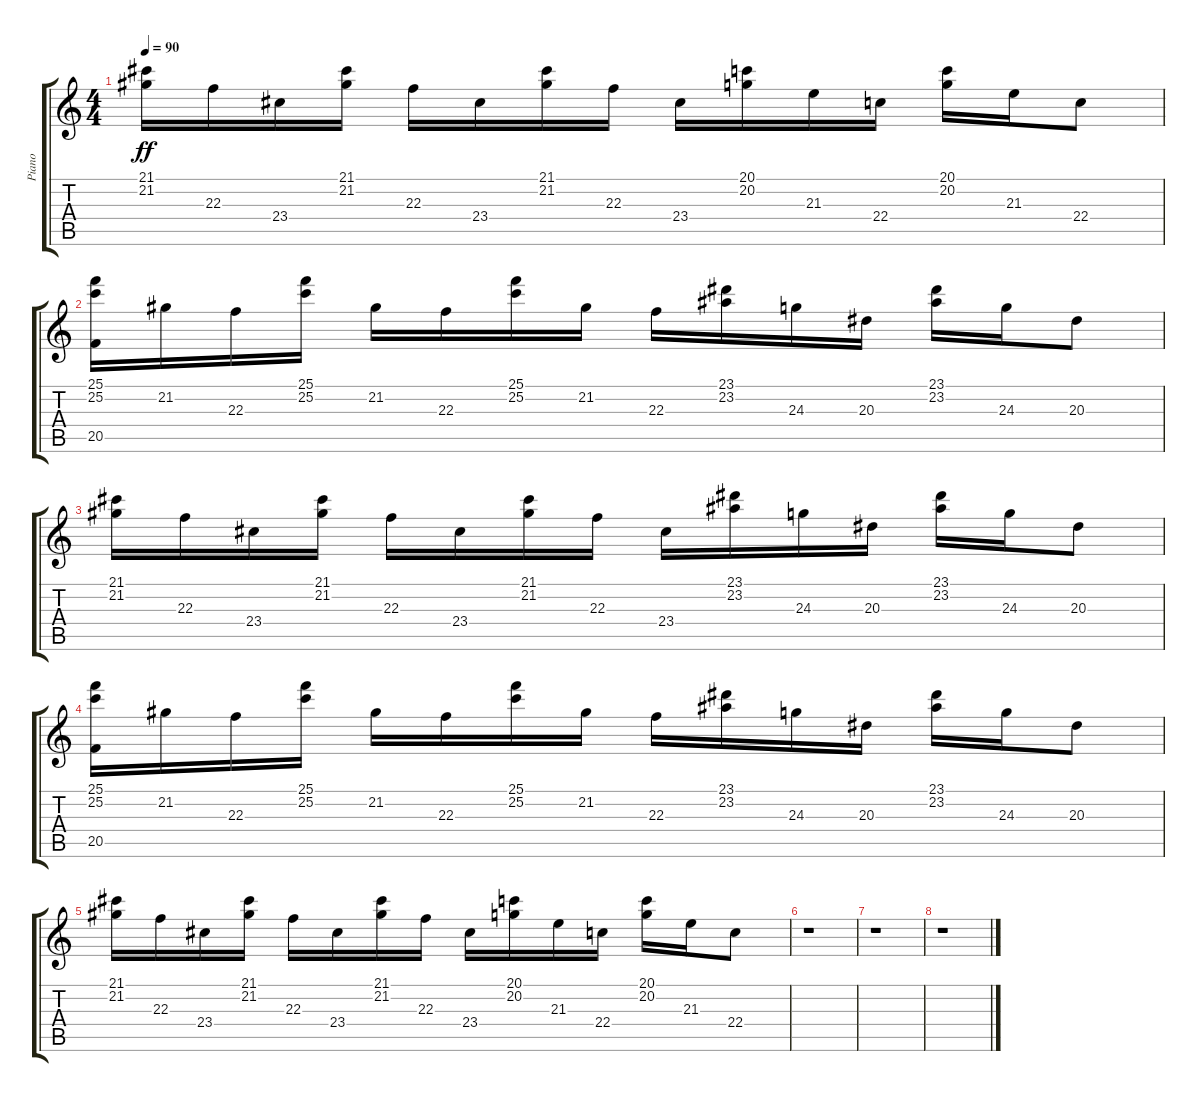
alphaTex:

\track ("Piano" "Piano") {instrument brightacousticpiano}
\staff {score tabs}
\tuning (E4 B3 G3 D3 A2 E2) {hide}
\ts (4 4)
\tempo 90
\clef g2
\ks c
(21.1 21.2).16{dy ff} 22.3.16 23.4.16 (21.1 21.2).16 22.3.16 23.4.16 (21.1 21.2).16 22.3.16 23.4.16 (20.1 20.2).16 21.3.16 22.4.16 (20.1 20.2).16 21.3.16 22.4.8 |
(25.1 25.2 20.5).16 21.2.16 22.3.16 (25.1 25.2).16 21.2.16 22.3.16 (25.1 25.2).16 21.2.16 22.3.16 (23.1 23.2).16 24.3.16 20.3.16 (23.1 23.2).16 24.3.16 20.3.8 |
(21.1 21.2).16 22.3.16 23.4.16 (21.1 21.2).16 22.3.16 23.4.16 (21.1 21.2).16 22.3.16 23.4.16 (23.1 23.2).16 24.3.16 20.3.16 (23.1 23.2).16 24.3.16 20.3.8 |
(25.1 25.2 20.5).16 21.2.16 22.3.16 (25.1 25.2).16 21.2.16 22.3.16 (25.1 25.2).16 21.2.16 22.3.16 (23.1 23.2).16 24.3.16 20.3.16 (23.1 23.2).16 24.3.16 20.3.8 |
(21.1 21.2).16 22.3.16 23.4.16 (21.1 21.2).16 22.3.16 23.4.16 (21.1 21.2).16 22.3.16 23.4.16 (20.1 20.2).16 21.3.16 22.4.16 (20.1 20.2).16 21.3.16 22.4.8 |
r.1 |
r.1 |
r.1
